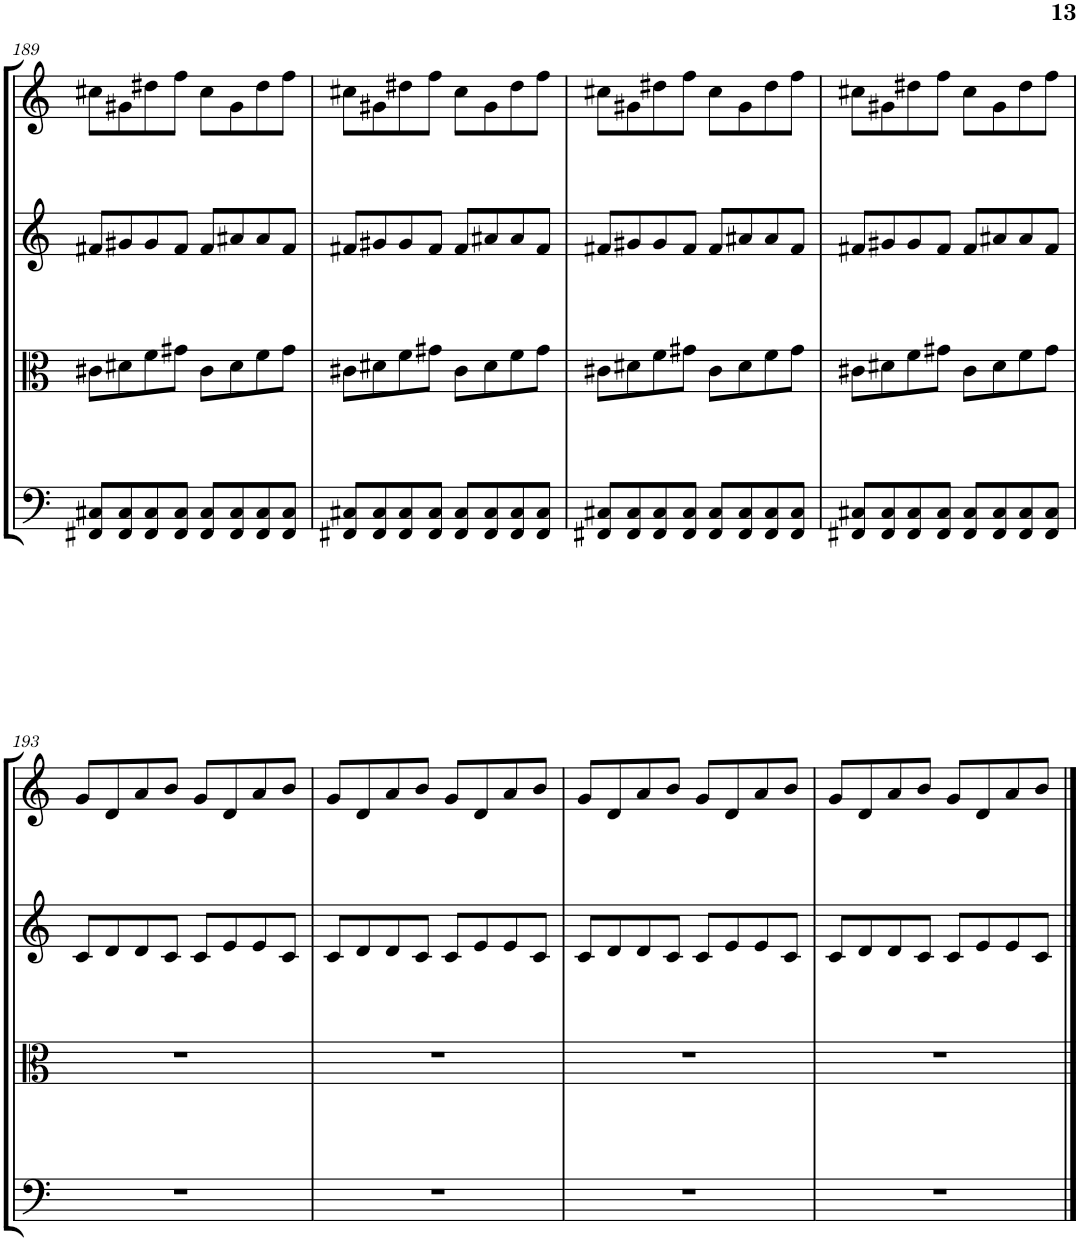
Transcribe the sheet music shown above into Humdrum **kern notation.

**kern	**kern	**kern	**kern
*part4	*part3	*part2	*part1
*staff4	*staff3	*staff2	*staff1
*I"Violoncello	*I"Viola	*I"Violin II	*I"Violin I
*I'Vc	*I'Vla	*I'Vln	*I'Vln
!!LO:PB:g=z
*clefF4	*clefC3	*clefG2	*clefG2
*k[]	*k[]	*k[]	*k[]
*M4/4	*M4/4	*M4/4	*M4/4
=189	=189	=189	=189
8FF#X/ 8C#X/L	8c#X\L	8f#X/L	8cc#X\L
8FF#/ 8C#/	8d#X\	8g#X/	8g#X\
8FF#/ 8C#/	8f\	8g#/	8dd#X\
8FF#/ 8C#/J	8g#X\J	8f#/J	8ff\J
8FF#/ 8C#/L	8c#\L	8f#/L	8cc#\L
8FF#/ 8C#/	8d#\	8a#X/	8g#\
8FF#/ 8C#/	8f\	8a#/	8dd#\
8FF#/ 8C#/J	8g#\J	8f#/J	8ff\J
=190	=190	=190	=190
8FF#X/ 8C#X/L	8c#X\L	8f#X/L	8cc#X\L
8FF#/ 8C#/	8d#X\	8g#X/	8g#X\
8FF#/ 8C#/	8f\	8g#/	8dd#X\
8FF#/ 8C#/J	8g#X\J	8f#/J	8ff\J
8FF#/ 8C#/L	8c#\L	8f#/L	8cc#\L
8FF#/ 8C#/	8d#\	8a#X/	8g#\
8FF#/ 8C#/	8f\	8a#/	8dd#\
8FF#/ 8C#/J	8g#\J	8f#/J	8ff\J
=191	=191	=191	=191
8FF#X/ 8C#X/L	8c#X\L	8f#X/L	8cc#X\L
8FF#/ 8C#/	8d#X\	8g#X/	8g#X\
8FF#/ 8C#/	8f\	8g#/	8dd#X\
8FF#/ 8C#/J	8g#X\J	8f#/J	8ff\J
8FF#/ 8C#/L	8c#\L	8f#/L	8cc#\L
8FF#/ 8C#/	8d#\	8a#X/	8g#\
8FF#/ 8C#/	8f\	8a#/	8dd#\
8FF#/ 8C#/J	8g#\J	8f#/J	8ff\J
=192	=192	=192	=192
8FF#X/ 8C#X/L	8c#X\L	8f#X/L	8cc#X\L
8FF#/ 8C#/	8d#X\	8g#X/	8g#X\
8FF#/ 8C#/	8f\	8g#/	8dd#X\
8FF#/ 8C#/J	8g#X\J	8f#/J	8ff\J
8FF#/ 8C#/L	8c#\L	8f#/L	8cc#\L
8FF#/ 8C#/	8d#\	8a#X/	8g#\
8FF#/ 8C#/	8f\	8a#/	8dd#\
8FF#/ 8C#/J	8g#\J	8f#/J	8ff\J
!!LO:LB:g=z
=193	=193	=193	=193
1r	1r	8c/L	8g/L
.	.	8d/	8d/
.	.	8d/	8a/
.	.	8c/J	8b/J
.	.	8c/L	8g/L
.	.	8e/	8d/
.	.	8e/	8a/
.	.	8c/J	8b/J
=194	=194	=194	=194
1r	1r	8c/L	8g/L
.	.	8d/	8d/
.	.	8d/	8a/
.	.	8c/J	8b/J
.	.	8c/L	8g/L
.	.	8e/	8d/
.	.	8e/	8a/
.	.	8c/J	8b/J
=195	=195	=195	=195
1r	1r	8c/L	8g/L
.	.	8d/	8d/
.	.	8d/	8a/
.	.	8c/J	8b/J
.	.	8c/L	8g/L
.	.	8e/	8d/
.	.	8e/	8a/
.	.	8c/J	8b/J
=196	=196	=196	=196
1r	1r	8c/L	8g/L
.	.	8d/	8d/
.	.	8d/	8a/
.	.	8c/J	8b/J
.	.	8c/L	8g/L
.	.	8e/	8d/
.	.	8e/	8a/
.	.	8c/J	8b/J
==	==	==	==
*-	*-	*-	*-
